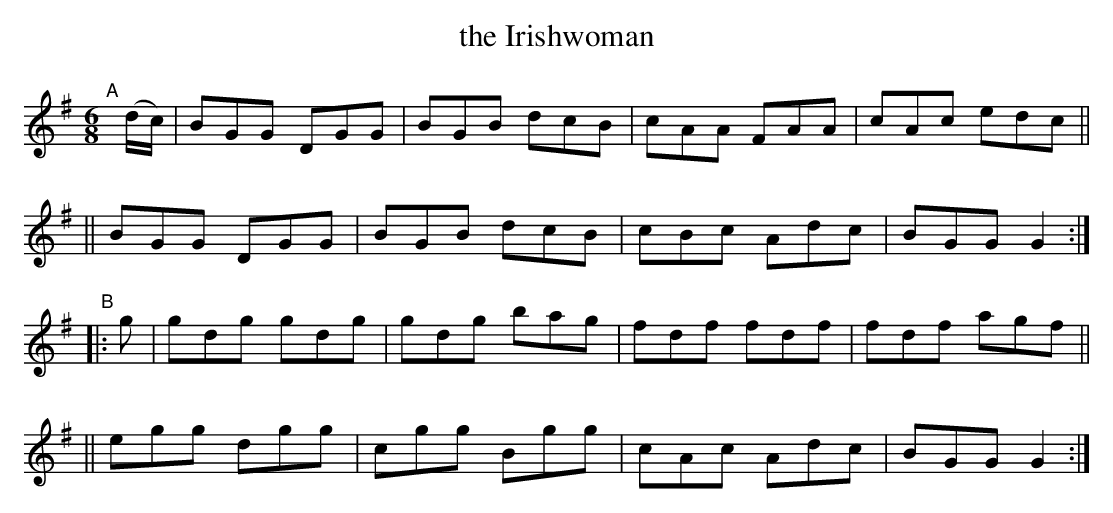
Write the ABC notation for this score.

X:1
T: the Irishwoman
M: 6/8
L: 1/8
K: G
"^A"[|] (d/c/) \
|  BGG DGG | BGB dcB | cAA FAA | cAc edc ||
|| BGG DGG | BGB dcB | cBc Adc | BGG G2 :|
"^B"|: g \
|  gdg gdg | gdg bag | fdf fdf | fdf agf ||
|| egg dgg | cgg Bgg | cAc Adc | BGG G2 :|
